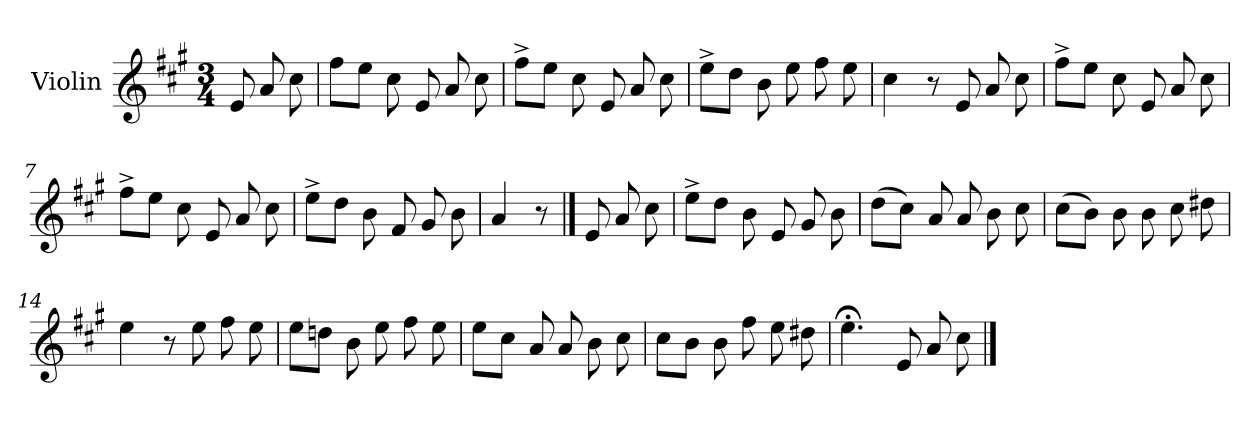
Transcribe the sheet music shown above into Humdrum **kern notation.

**kern	**dynam
*part1	*part1
*staff1	*staff1
*I"Violin	*
*I'Vln.	*
*clefG2	*
*k[f#c#g#]	*
*M3/4	*
=1	=1
8e	Allegretto
8a	.
8cc#	.
=2	=2
8ff#L	.
8eeJ	.
8cc#	.
8e	.
8a	.
8cc#	.
=3	=3
8ff#^L	.
8eeJ	.
8cc#	.
8e	.
8a	.
8cc#	.
=4	=4
8ee^L	.
8ddJ	.
8b	.
8ee	.
8ff#	.
8ee	.
=5	=5
4cc#	.
8r	.
8e	.
8a	.
8cc#	.
!!LO:LB:g=z
=6	=6
8ff#^L	.
8eeJ	.
8cc#	.
8e	.
8a	.
8cc#	.
=7	=7
8ff#^L	.
8eeJ	.
8cc#	.
8e	.
8a	.
8cc#	.
=8	=8
8ee^L	.
8ddJ	.
8b	.
8f#	.
8g#	.
8b	.
=9	=9
4a	.
8r	.
==10	==10
8e	.
8a	.
8cc#	.
=11	=11
8ee^L	.
8ddJ	.
8b	.
8e	.
8g#	.
8b	.
!!LO:LB:g=z
=12	=12
(8ddL	.
8cc#J)	.
8a	.
8a	.
8b	.
8cc#	.
=13	=13
(8cc#L	.
8bJ)	.
8b	.
8b	.
8cc#	.
8dd#X	.
=14	=14
4ee	.
8r	.
8ee	.
8ff#	.
8ee	.
=15	=15
8eeL	.
8ddnJ	.
8b	.
8ee	.
8ff#	.
8ee	.
=16	=16
8eeL	.
8cc#J	.
8a	.
8a	.
8b	.
8cc#	.
=17	=17
8cc#L	.
8bJ	.
8b	.
8ff#	.
8ee	.
8dd#X	.
!!LO:LB:g=z
=18	=18
4.ee;<	.
8e	.
8a	.
8cc#	.
==	==
*-	*-
